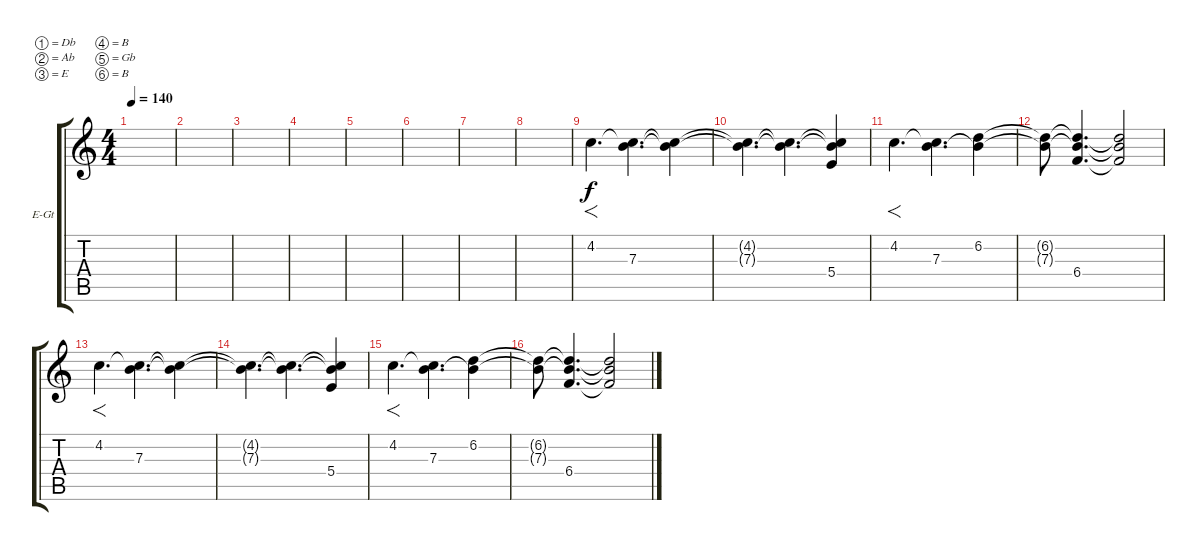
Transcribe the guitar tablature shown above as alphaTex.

\defaultSystemsLayout 4
\bracketExtendMode groupsimilarinstruments
\firstSystemTrackNameOrientation horizontal
\otherSystemsTrackNameOrientation horizontal
\track ("Electric Guitar" "E-Gt") {instrument distortionguitar}
\staff {score tabs}
\tuning (Db4 Ab3 E3 B2 Gb2 B1)
\ts (4 4)
\tempo 140
\clef g2
\ks c
|
|
|
|
|
|
|
|
4.2.4{f d} (7.3 4.2{t}).4{d} (7.3{t} 4.2{t}).4 |
(7.3{t} 4.2{t}).4{d} (4.2{t} 7.3{t}).4{d} (5.4 7.3{t} 4.2{t}).4 |
4.2.4{f d} (7.3 4.2{t}).4{d} (7.3{t} 6.2).4 |
(6.2{t} 7.3{t}).8 (6.2{t} 7.3{t} 6.4).4{d} (6.4{t} 7.3{t} 6.2{t}).2 |
4.2.4{f d} (7.3 4.2{t}).4{d} (7.3{t} 4.2{t}).4 |
(7.3{t} 4.2{t}).4{d} (4.2{t} 7.3{t}).4{d} (5.4 7.3{t} 4.2{t}).4 |
4.2.4{f d} (7.3 4.2{t}).4{d} (7.3{t} 6.2).4 |
(6.2{t} 7.3{t}).8 (6.2{t} 7.3{t} 6.4).4{d} (6.4{t} 7.3{t} 6.2{t}).2
